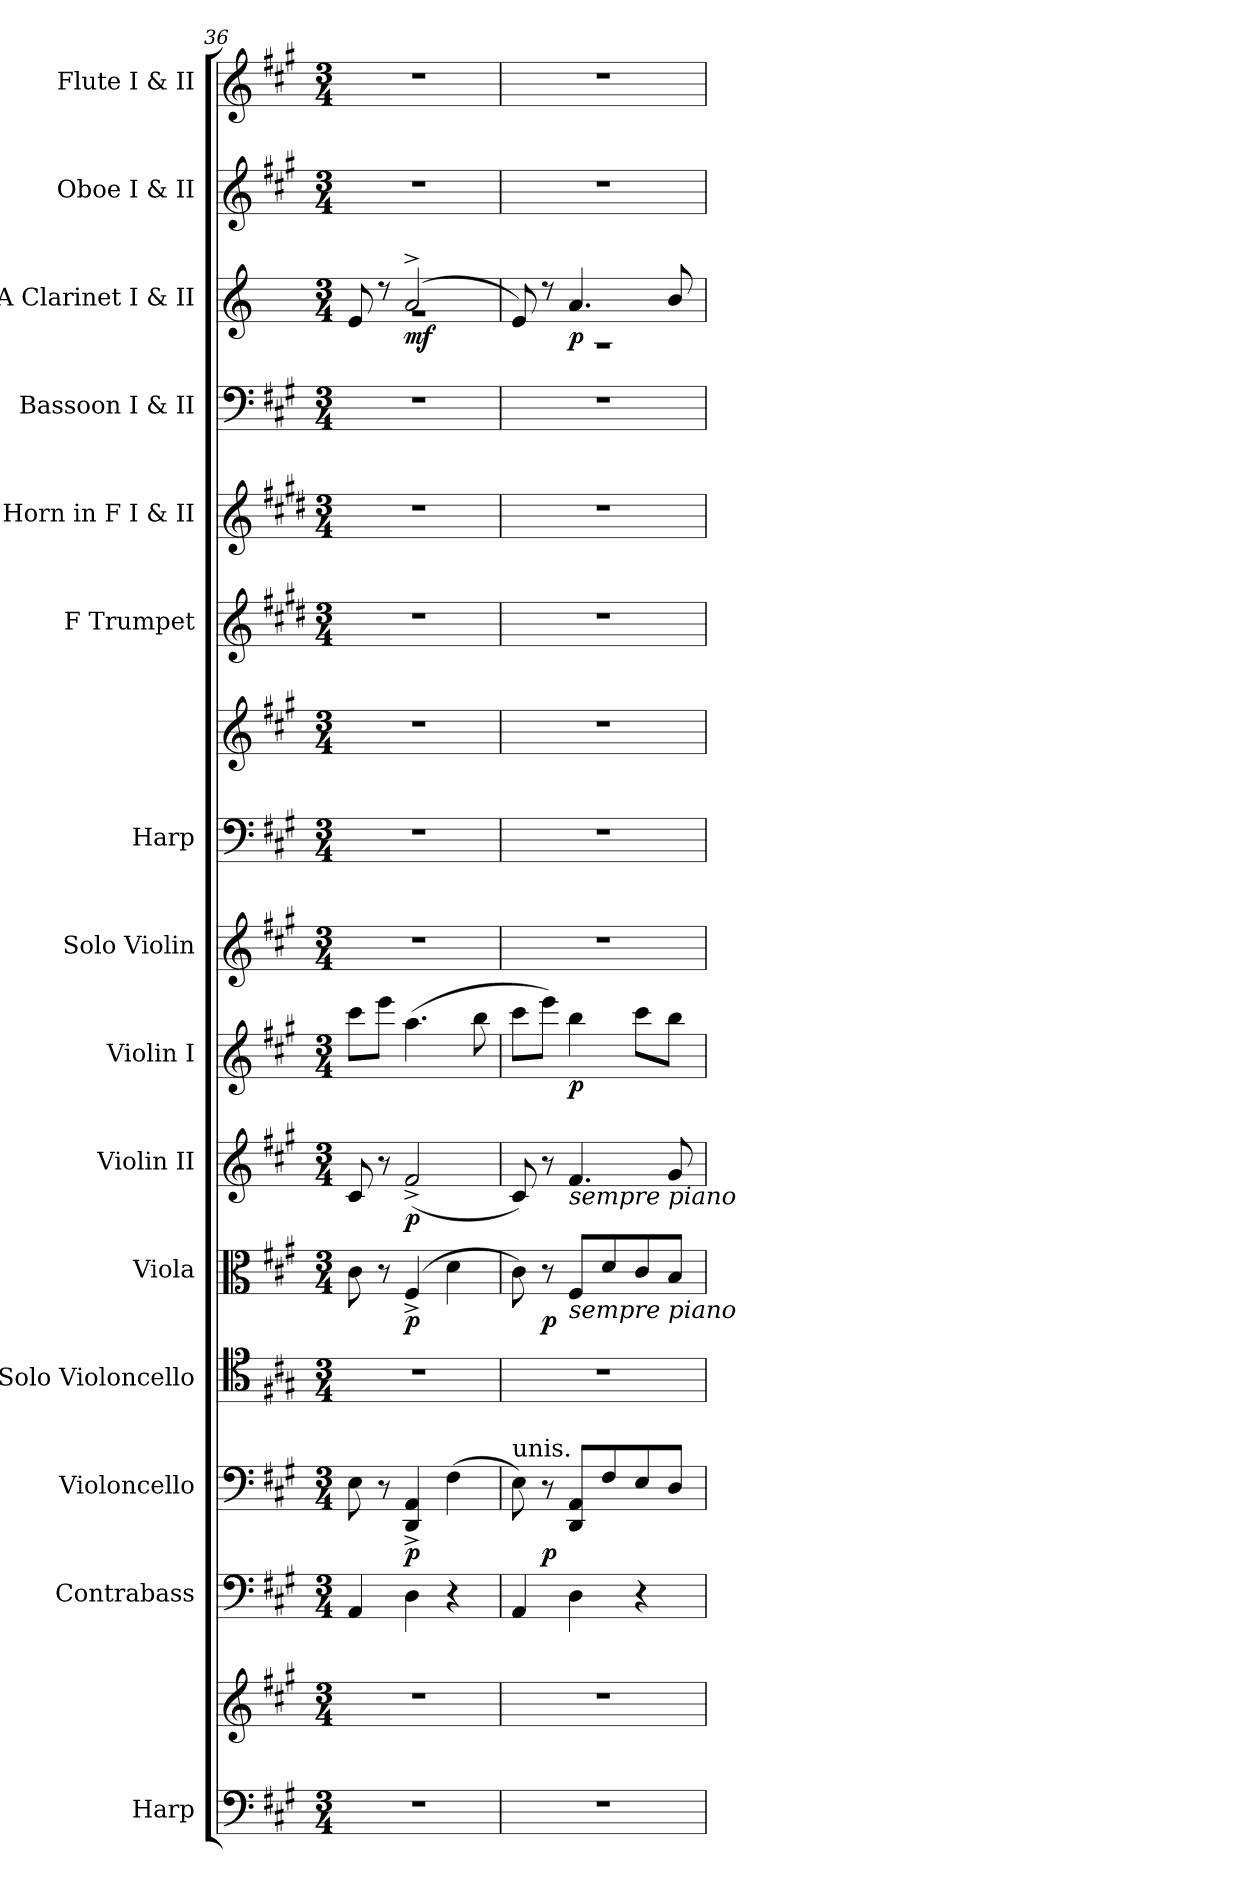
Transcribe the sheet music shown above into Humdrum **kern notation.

**kern	**kern	**kern	**kern	**dynam	**kern	**kern	**dynam	**kern	**dynam	**kern	**dynam	**kern	**kern	**kern	**kern	**kern	**kern	**kern	**dynam	**kern	**kern
*part15	*part15	*part14	*part13	*part13	*part12	*part11	*part11	*part10	*part10	*part9	*part9	*part8	*part7	*part7	*part6	*part5	*part4	*part3	*part3	*part2	*part1
*staff17	*staff16	*staff15	*staff14	*staff14	*staff13	*staff12	*staff12	*staff11	*staff11	*staff10	*staff10	*staff9	*staff8	*staff7	*staff6	*staff5	*staff4	*staff3	*staff3	*staff2	*staff1
*I"Harp	*	*I"Contrabass	*I"Violoncello	*	*I"Solo Violoncello	*I"Viola	*	*I"Violin II	*	*I"Violin I	*	*I"Solo Violin	*I"Harp	*	*I"F Trumpet	*I"Horn in F I &amp; II	*I"Bassoon I &amp; II	*I"A Clarinet I &amp; II	*	*I"Oboe I &amp; II	*I"Flute I &amp; II
*I'Hrp.	*	*I'Cb.	*I'Vc.	*	*I'Vc.	*I'Vla.	*	*I'Vln.	*	*I'Vln.	*	*I'Vln.	*I'Hrp.	*	*I'F Tpt.	*	*I'Bsn.	*I'A Cl.	*	*I'Ob.	*I'Fl.
*clefF4	*clefG2	*clefF4	*clefF4	*	*clefC4	*clefC3	*	*clefG2	*	*clefG2	*	*clefG2	*clefF4	*clefG2	*clefG2	*clefG2	*clefF4	*clefG2	*	*clefG2	*clefG2
*	*	*ITrd7c12	*	*	*	*	*	*	*	*	*	*	*	*	*ITrd-3c-5	*ITrd4c7	*	*ITrd2c3	*	*	*
*k[f#c#g#]	*k[f#c#g#]	*k[f#c#g#]	*k[f#c#g#]	*	*k[f#c#g#]	*k[f#c#g#]	*	*k[f#c#g#]	*	*k[f#c#g#]	*	*k[f#c#g#]	*k[f#c#g#]	*k[f#c#g#]	*k[f#c#g#]	*k[f#c#g#]	*k[f#c#g#]	*k[f#c#g#]	*	*k[f#c#g#]	*k[f#c#g#]
*M3/4	*M3/4	*M3/4	*M3/4	*	*M3/4	*M3/4	*	*M3/4	*	*M3/4	*	*M3/4	*M3/4	*M3/4	*M3/4	*M3/4	*M3/4	*M3/4	*	*M3/4	*M3/4
*MM90	*MM90	*MM90	*MM90	*	*MM90	*MM90	*	*MM90	*	*MM90	*	*MM90	*MM90	*MM90	*MM90	*MM90	*MM90	*MM90	*	*MM90	*MM90
=36	=36	=36	=36	=36	=36	=36	=36	=36	=36	=36	=36	=36	=36	=36	=36	=36	=36	=36	=36	=36	=36
*	*	*	*	*	*	*	*	*	*	*	*	*	*	*	*	*	*	*^	*	*	*
2.r	2.r	4AAA/	8E\	.	2.r	8c#\	.	8c#/	.	8ccc#\L	.	2.r	2.r	2.r	2.r	2.r	2.r	8c#/	2.rg	.	2.r	2.r
.	.	.	8r	.	.	8r	.	8r	.	8eee\J	.	.	.	.	.	.	.	8r	.	.	.	.
!	!	!	!	!LO:DY:b	!	!	!LO:DY:b	!	!LO:DY:b	!	!	!	!	!	!	!	!	!	!	!LO:DY:b	!	!
.	.	4DD\	4DD/^ 4AA/^	p	.	(>4F#^/	p	(<2f#^/	p	(>4.aa\	.	.	.	.	.	.	.	(>2f#^/	.	mf	.	.
.	.	4r	(>4F#\	.	.	4d\	.	.	.	.	.	.	.	.	.	.	.	.	.	.	.	.
.	.	.	.	.	.	.	.	.	.	8bb\	.	.	.	.	.	.	.	.	.	.	.	.
!!LO:PB:g=z
=37	=37	=37	=37	=37	=37	=37	=37	=37	=37	=37	=37	=37	=37	=37	=37	=37	=37	=37	=37	=37	=37	=37
!	!	!	!	!	!	!	!	!	!	!	!	!	!	!	!	!	!	!	!	!	!	!LO:TX:a:B:t=Tempo I.
!	!	!	!LO:TX:a:t=unis.	!	!	!	!	!	!	!	!	!	!	!	!	!	!	!	!	!	!	!
*	*	*	*	*	*	*	*	*	*	*	*	*	*	*	*	*	*	*	*	*	*	*^
2.r	2.r	4AAA/	8E\)	.	2.r	8c#\)	.	8c#/)	.	8ccc#\L	.	2.r	2.r	2.r	2.r	2.r	2.r	8c#/)	2.r	.	2.r	2.r	8ryy
*	*	*	*	*	*	*	*	*	*	*	*	*	*	*	*	*	*	*	*	*	*	*MM112	*
!	!	!	!	!LO:DY:b	!	!	!LO:DY:b	!	!	!	!	!	!	!	!	!	!	!	!	!	!	!	!
.	.	.	8r	p	.	8r	p	8r	.	8eee\J)	.	.	.	.	.	.	.	8r	.	.	.	.	2ryy
!	!	!	!	!	!	!	!	!LO:TX:b:i:t=sempre piano	!	!	!	!	!	!	!	!	!	!	!	!	!	!	!
!	!	!	!	!	!	!LO:TX:b:i:t=sempre piano	!	!	!	!	!	!	!	!	!	!	!	!	!	!	!	!	!
!	!	!	!	!	!	!	!	!	!	!	!LO:DY:b	!	!	!	!	!	!	!	!	!LO:DY:b	!	!	!
.	.	4DD\	8DD/ 8AA/L	.	.	8F#/L	.	4.f#/	.	4bb\	p	.	.	.	.	.	.	4.f#/	.	p	.	.	.
.	.	.	8F#/	.	.	8d/	.	.	.	.	.	.	.	.	.	.	.	.	.	.	.	.	.
.	.	4r	8E/	.	.	8c#/	.	.	.	8ccc#\L	.	.	.	.	.	.	.	.	.	.	.	.	.
.	.	.	8D/J	.	.	8B/J	.	8g#/	.	8bb\J	.	.	.	.	.	.	.	8g#/	.	.	.	.	8ryy
*	*	*	*	*	*	*	*	*	*	*	*	*	*	*	*	*	*	*v	*v	*	*	*v	*v
=	=	=	=	=	=	=	=	=	=	=	=	=	=	=	=	=	=	=	=	=	=
*-	*-	*-	*-	*-	*-	*-	*-	*-	*-	*-	*-	*-	*-	*-	*-	*-	*-	*-	*-	*-	*-
